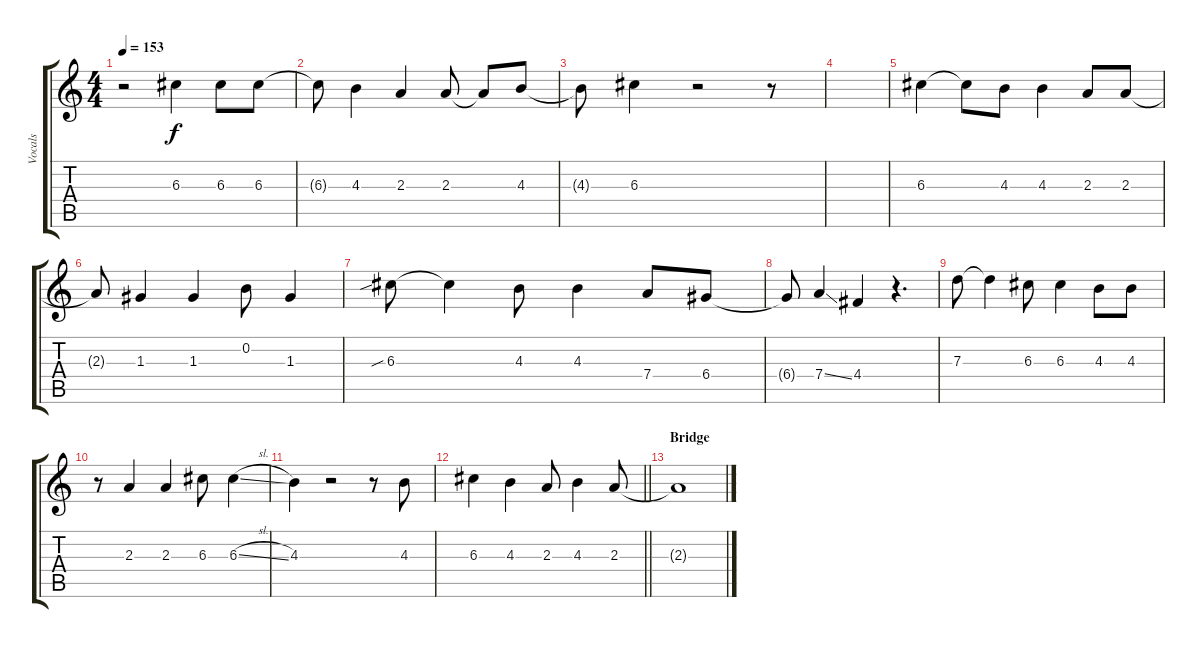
\track ("Vocals" "Vocals") {instrument electricguitarjazz}
\staff {score tabs}
\tuning (E4 B3 G3 D3 A2 E2) {hide}
\ts (4 4)
\tempo 153
\clef g2
\ks c
r.2{dy f} 6.3.4 6.3.8 6.3.8 |
6.3{t}.8 4.3.4 2.3.4 2.3.8 2.3{t}.8 4.3.8 |
4.3{t}.8 6.3.4 r.2 r.8 |
|
6.3.4 6.3{t}.8 4.3.8 4.3.4 2.3.8 2.3.8 |
2.3{t}.8 1.3.4 1.3.4 0.2.8 1.3.4 |
6.3{sib}.8 6.3{t}.4 4.3.8 4.3.4 7.4.8 6.4.8 |
6.4{t}.8 7.4{ss}.4 4.4.4 r.4{d} |
7.3.8 7.3{t}.4 6.3.8 6.3.4 4.3.8 4.3.8 |
r.8 2.3.4 2.3.4 6.3.8 6.3{sl}.4 |
4.3.4 r.2 r.8 4.3.8 |
\barLineRight lightlight
6.3.4 4.3.4 2.3.8 4.3.4 2.3.8 |
\section ("" "Bridge")
2.3{t}.1
